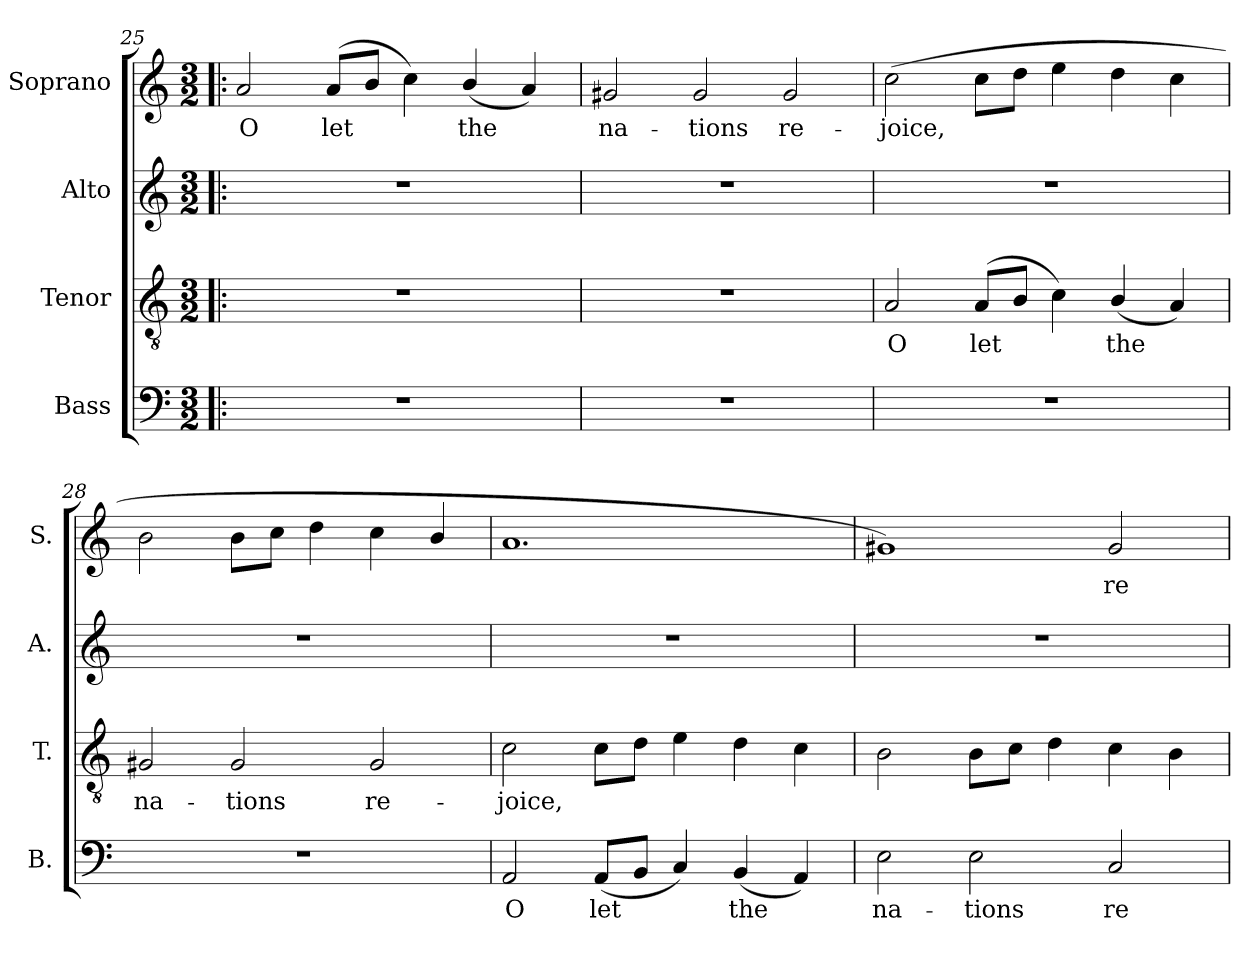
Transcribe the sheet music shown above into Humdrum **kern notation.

**kern	**text	**kern	**text	**kern	**kern	**text
*part4	*part4	*part3	*part3	*part2	*part1	*part1
*staff4	*staff4	*staff3	*staff3	*staff2	*staff1	*staff1
*I"Bass	*	*I"Tenor	*	*I"Alto	*I"Soprano	*
*I'B.	*	*I'T.	*	*I'A.	*I'S.	*
!!LO:PB:g=z
*clefF4	*	*clefGv2	*	*clefG2	*clefG2	*
*	*	*ITrd7c12	*	*	*	*
*k[]	*	*k[]	*	*k[]	*k[]	*
*C:	*	*C:	*	*C:	*C:	*
*M3/2	*	*M3/2	*	*M3/2	*M3/2	*
=25!|:	=25!|:	=25!|:	=25!|:	=25!|:	=25!|:	=25!|:
!LO:N:vis=1	!	!LO:N:vis=1	!	!LO:N:vis=1	!	!
!	!	!	!	!	!	!LO:LY:b:color=#000000
1.r	.	1.r	.	1.r	2ai/	O
!	!	!	!	!	!	!LO:LY:b:color=#000000
.	.	.	.	.	(8ai/L	let
.	.	.	.	.	8bi/J	.
.	.	.	.	.	4cci\)	.
!	!	!	!	!	!	!LO:LY:b:color=#000000
.	.	.	.	.	(4bi/	the
.	.	.	.	.	4ai/)	.
=26	=26	=26	=26	=26	=26	=26
!LO:N:vis=1	!	!LO:N:vis=1	!	!LO:N:vis=1	!	!
!	!	!	!	!	!	!LO:LY:b:color=#000000
1.r	.	1.r	.	1.r	2g#Xi/	na-
!	!	!	!	!	!	!LO:LY:b:color=#000000
.	.	.	.	.	2g#i/	-tions
!	!	!	!	!	!	!LO:LY:b:color=#000000
.	.	.	.	.	2g#i/	re-
=27	=27	=27	=27	=27	=27	=27
!LO:N:vis=1	!	!	!	!	!	!
!	!	!	!LO:LY:b:color=#000000	!LO:N:vis=1	!	!
!	!	!	!	!	!	!LO:LY:b:color=#000000
1.r	.	2AAi/	O	1.r	(2cci\	-joice,
!	!	!	!LO:LY:b:color=#000000	!	!	!
.	.	(8AAi/L	let	.	8cci\L	.
.	.	8BBi/J	.	.	8ddi\J	.
.	.	4Ci\)	.	.	4eei\	.
!	!	!	!LO:LY:b:color=#000000	!	!	!
.	.	(4BBi/	the	.	4ddi\	.
.	.	4AAi/)	.	.	4cci\	.
=28	=28	=28	=28	=28	=28	=28
!LO:N:vis=1	!	!	!	!	!	!
!	!	!	!LO:LY:b:color=#000000	!LO:N:vis=1	!	!
1.r	.	2GG#Xi/	na-	1.r	2bi\	.
!	!	!	!LO:LY:b:color=#000000	!	!	!
.	.	2GG#i/	-tions	.	8bi\L	.
.	.	.	.	.	8cci\J	.
.	.	.	.	.	4ddi\	.
!	!	!	!LO:LY:b:color=#000000	!	!	!
.	.	2GG#i/	re-	.	4cci\	.
.	.	.	.	.	4bi/	.
=29	=29	=29	=29	=29	=29	=29
!	!LO:LY:b:color=#000000	!	!	!	!	!
!	!	!	!LO:LY:b:color=#000000	!LO:N:vis=1	!	!
2AAi/	O	2Ci\	-joice,	1.r	1.ai	.
!	!LO:LY:b:color=#000000	!	!	!	!	!
(8AAi/L	let	8Ci\L	.	.	.	.
8BBi/J	.	8Di\J	.	.	.	.
4Ci/)	.	4Ei\	.	.	.	.
!	!LO:LY:b:color=#000000	!	!	!	!	!
(4BBi/	the	4Di\	.	.	.	.
4AAi/)	.	4Ci\	.	.	.	.
=30	=30	=30	=30	=30	=30	=30
!	!LO:LY:b:color=#000000	!	!	!LO:N:vis=1	!	!
2Ei\	na-	2BBi\	.	1.r	1g#Xi)	.
!	!LO:LY:b:color=#000000	!	!	!	!	!
2Ei\	-tions	8BBi\L	.	.	.	.
.	.	8Ci\J	.	.	.	.
.	.	4Di\	.	.	.	.
!	!LO:LY:b:color=#000000	!	!	!	!	!
!	!	!	!	!	!	!LO:LY:b:color=#000000
2Ci/	re-	4Ci\	.	.	2g#i/	re-
.	.	4BBi\	.	.	.	.
=	=	=	=	=	=	=
*-	*-	*-	*-	*-	*-	*-
